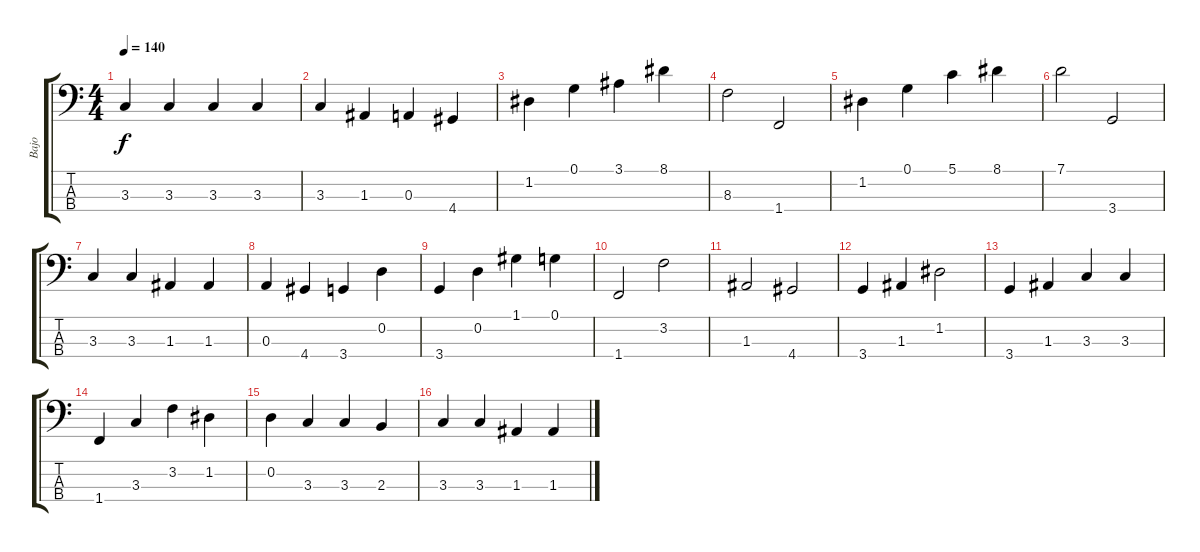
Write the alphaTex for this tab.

\track ("Bajo" "Bajo") {instrument electricbassfinger}
\staff {score tabs}
\tuning (G2 D2 A1 E1) {hide}
\ts (4 4)
\tempo 140
\clef f4
\ks c
3.3.4{dy f} 3.3.4 3.3.4 3.3.4 |
3.3.4 1.3.4 0.3.4 4.4.4 |
1.2.4 0.1.4 3.1.4 8.1.4 |
8.3.2 1.4.2 |
1.2.4 0.1.4 5.1.4 8.1.4 |
7.1.2 3.4.2 |
3.3.4 3.3.4 1.3.4 1.3.4 |
0.3.4 4.4.4 3.4.4 0.2.4 |
3.4.4 0.2.4 1.1.4 0.1.4 |
1.4.2 3.2.2 |
1.3.2 4.4.2 |
3.4.4 1.3.4 1.2.2 |
3.4.4 1.3.4 3.3.4 3.3.4 |
1.4.4 3.3.4 3.2.4 1.2.4 |
0.2.4 3.3.4 3.3.4 2.3.4 |
3.3.4 3.3.4 1.3.4 1.3.4
